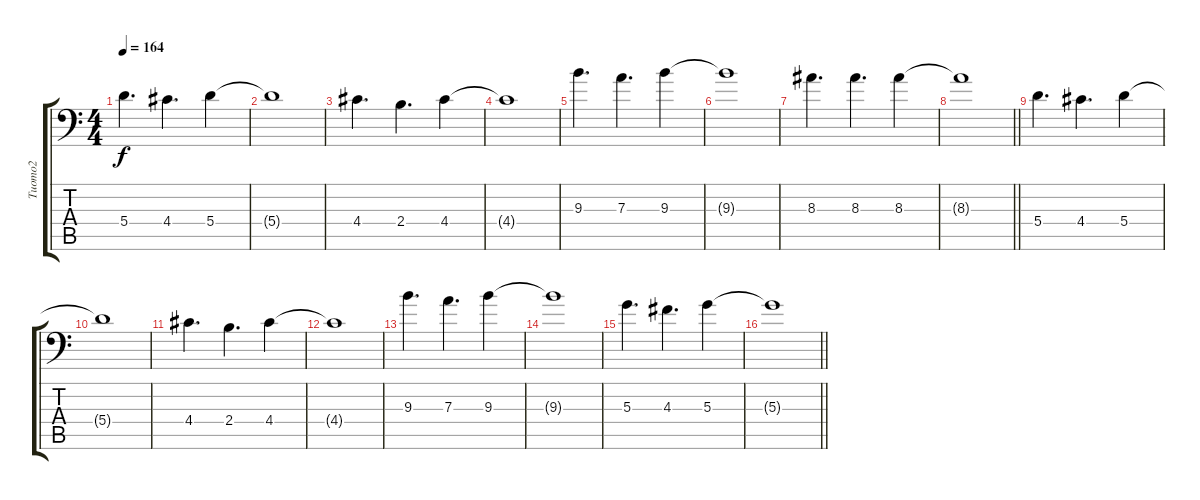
\track ("Tuomo2" "Tuomo2") {instrument acousticguitarsteel}
\staff {score tabs}
\tuning (B3 G3 D3 A2 D2 A1) {hide}
\ts (4 4)
\tempo 164
\clef f4
\ks c
5.4.4{d dy f} 4.4.4{d} 5.4.4 |
5.4{t}.1 |
4.4.4{d} 2.4.4{d} 4.4.4 |
4.4{t}.1 |
9.3.4{d} 7.3.4{d} 9.3.4 |
9.3{t}.1 |
8.3.4{d} 8.3.4{d} 8.3.4 |
\barLineRight lightlight
8.3{t}.1 |
5.4.4{d} 4.4.4{d} 5.4.4 |
5.4{t}.1 |
4.4.4{d} 2.4.4{d} 4.4.4 |
4.4{t}.1 |
9.3.4{d} 7.3.4{d} 9.3.4 |
9.3{t}.1 |
5.3.4{d} 4.3.4{d} 5.3.4 |
\barLineRight lightlight
5.3{t}.1
